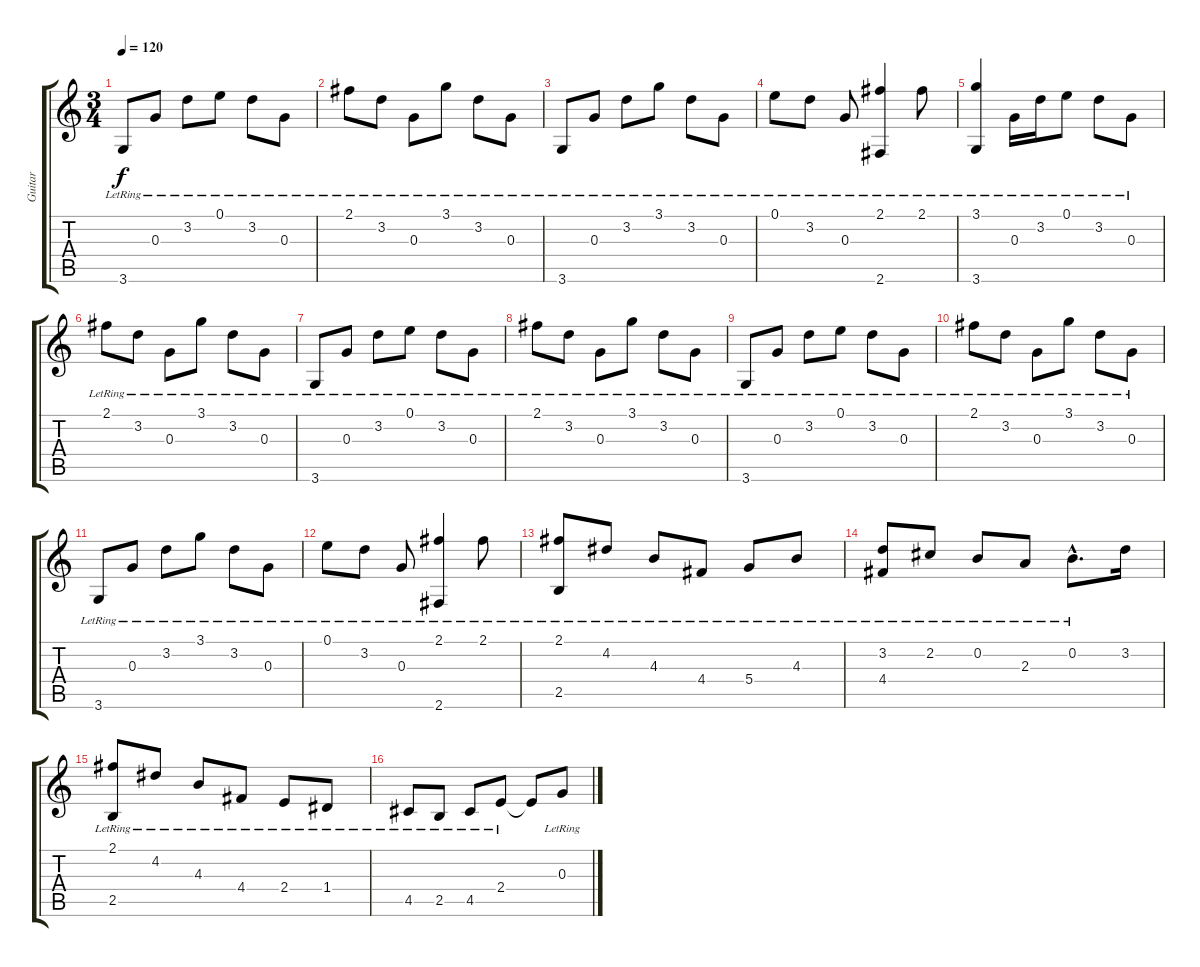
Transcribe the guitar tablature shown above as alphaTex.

\track ("Guitar" "Guitar") {instrument acousticguitarnylon}
\staff {score tabs}
\tuning (E4 B3 G3 D3 A2 E2) {hide}
\ts (3 4)
\tempo 120
\clef g2
\ks c
3.6{lr}.8{dy f} 0.3{lr}.8 3.2{lr}.8 0.1{lr}.8 3.2{lr}.8 0.3{lr}.8 |
2.1{lr}.8 3.2{lr}.8 0.3{lr}.8 3.1{lr}.8 3.2{lr}.8 0.3{lr}.8 |
3.6{lr}.8 0.3{lr}.8 3.2{lr}.8 3.1{lr}.8 3.2{lr}.8 0.3{lr}.8 |
0.1{lr}.8 3.2{lr}.8 0.3{lr}.8 (2.1{lr} 2.6).4 2.1{lr}.8 |
(3.1{lr} 3.6{lr}).4 0.3{lr}.16 3.2{lr}.16 0.1{lr}.8 3.2{lr}.8 0.3{lr}.8 |
2.1{lr}.8 3.2{lr}.8 0.3{lr}.8 3.1{lr}.8 3.2{lr}.8 0.3{lr}.8 |
3.6{lr}.8 0.3{lr}.8 3.2{lr}.8 0.1{lr}.8 3.2{lr}.8 0.3{lr}.8 |
2.1{lr}.8 3.2{lr}.8 0.3{lr}.8 3.1{lr}.8 3.2{lr}.8 0.3{lr}.8 |
3.6{lr}.8 0.3{lr}.8 3.2{lr}.8 0.1{lr}.8 3.2{lr}.8 0.3{lr}.8 |
2.1{lr}.8 3.2{lr}.8 0.3{lr}.8 3.1{lr}.8 3.2{lr}.8 0.3{lr}.8 |
3.6{lr}.8 0.3{lr}.8 3.2{lr}.8 3.1{lr}.8 3.2{lr}.8 0.3{lr}.8 |
0.1{lr}.8 3.2{lr}.8 0.3{lr}.8 (2.1{lr} 2.6).4 2.1{lr}.8 |
(2.1{lr} 2.5{lr}).8 4.2{lr}.8 4.3{lr}.8 4.4{lr}.8 5.4{lr}.8 4.3{lr}.8 |
(3.2{lr} 4.4{lr}).8 2.2{lr}.8 0.2{lr}.8 2.3{lr}.8 0.2{hac lr}.8{d} 3.2.16 |
(2.1{lr} 2.5{lr}).8 4.2{lr}.8 4.3{lr}.8 4.4{lr}.8 2.4{lr}.8 1.4{lr}.8 |
4.5{lr}.8 2.5{lr}.8 4.5{lr}.8 2.4{lr}.8 2.4{t}.8 0.3{lr}.8
